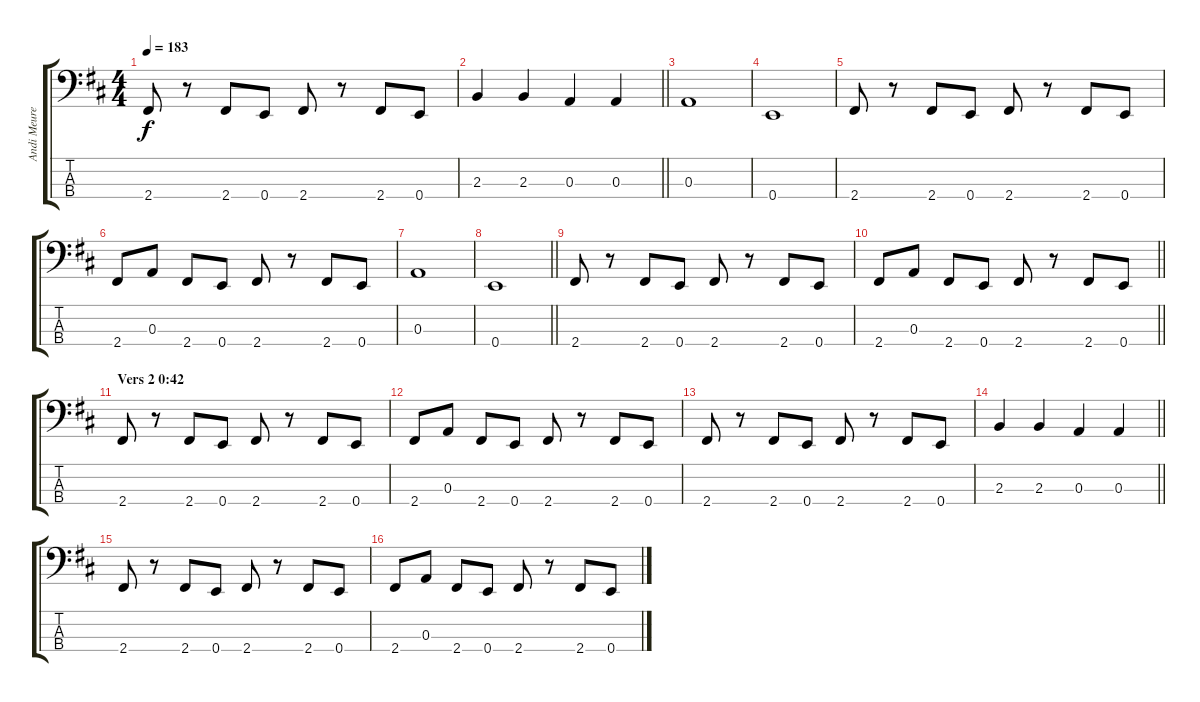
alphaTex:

\track ("Andi Meurer" "Andi Meure") {instrument electricbassfinger}
\staff {score tabs}
\tuning (G2 D2 A1 E1) {hide}
\ts (4 4)
\tempo 183
\clef f4
\ks d
2.4.8{dy f} r.8 2.4.8 0.4.8 2.4.8 r.8 2.4.8 0.4.8 |
\barLineRight lightlight
2.3.4 2.3.4 0.3.4 0.3.4 |
0.3.1 |
0.4.1 |
2.4.8 r.8 2.4.8 0.4.8 2.4.8 r.8 2.4.8 0.4.8 |
2.4.8 0.3.8 2.4.8 0.4.8 2.4.8 r.8 2.4.8 0.4.8 |
0.3.1 |
\barLineRight lightlight
0.4.1 |
2.4.8 r.8 2.4.8 0.4.8 2.4.8 r.8 2.4.8 0.4.8 |
\barLineRight lightlight
2.4.8 0.3.8 2.4.8 0.4.8 2.4.8 r.8 2.4.8 0.4.8 |
\section ("" "Vers 2 0:42")
2.4.8 r.8 2.4.8 0.4.8 2.4.8 r.8 2.4.8 0.4.8 |
2.4.8 0.3.8 2.4.8 0.4.8 2.4.8 r.8 2.4.8 0.4.8 |
2.4.8 r.8 2.4.8 0.4.8 2.4.8 r.8 2.4.8 0.4.8 |
\barLineRight lightlight
2.3.4 2.3.4 0.3.4 0.3.4 |
2.4.8 r.8 2.4.8 0.4.8 2.4.8 r.8 2.4.8 0.4.8 |
2.4.8 0.3.8 2.4.8 0.4.8 2.4.8 r.8 2.4.8 0.4.8
